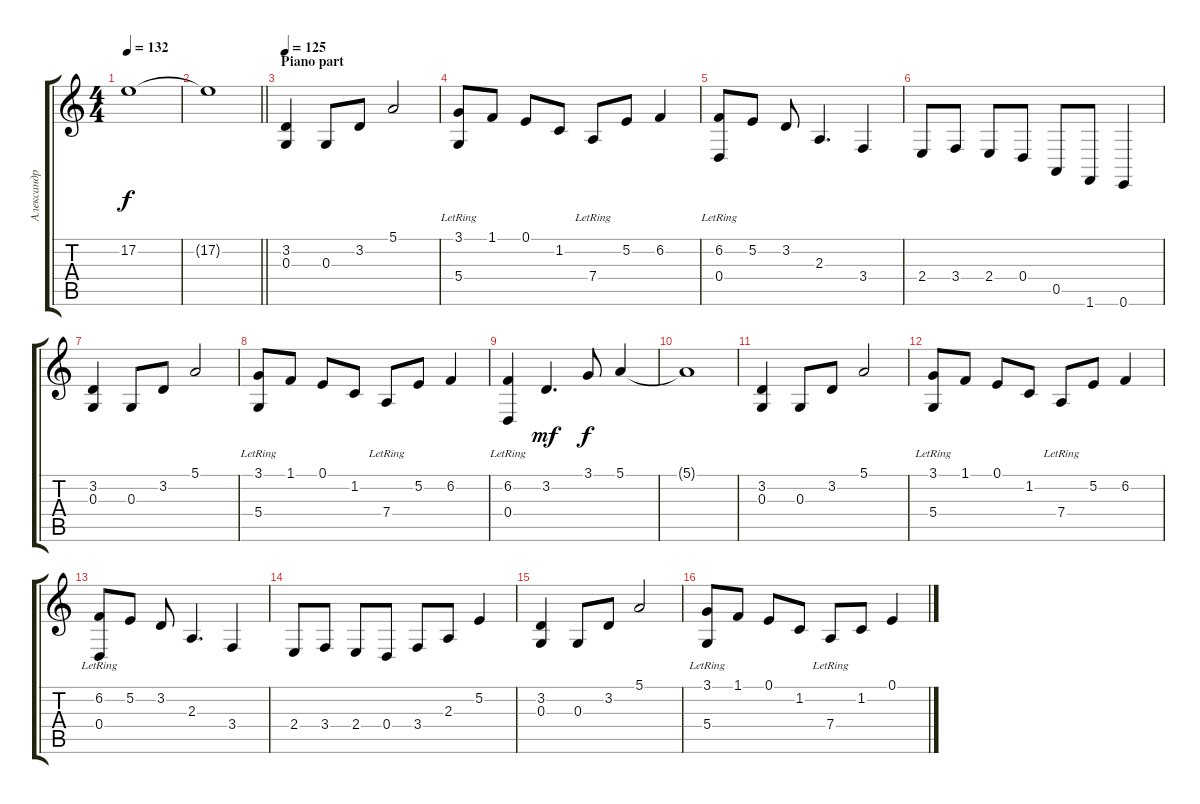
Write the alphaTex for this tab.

\track ("Александр \"Wish\" Андрюхин" "Александр ") {instrument brightacousticpiano}
\staff {score tabs}
\tuning (E4 B3 G3 D3 A2 E2) {hide}
\ts (4 4)
\tempo 132
\clef g2
\ks c
17.2.1{dy f} |
\barLineRight lightlight
17.2{t}.1 |
\section ("" "Piano part")
\tempo 125
(3.2 0.3).4{instrument electricpiano1} 0.3.8 3.2.8 5.1.2 |
(3.1 5.4{lr}).8 1.1.8 0.1.8 1.2.8 7.4{lr}.8 5.2.8 6.2.4 |
(6.2 0.4{lr}).8 5.2.8 3.2.8 2.3.4{d} 3.4.4 |
2.4.8 3.4.8 2.4.8 0.4.8 0.5.8 1.6.8 0.6.4 |
(3.2 0.3).4 0.3.8 3.2.8 5.1.2 |
(3.1 5.4{lr}).8 1.1.8 0.1.8 1.2.8 7.4{lr}.8 5.2.8 6.2.4 |
(6.2 0.4{lr}).4 3.2.4{d dy mf} 3.1.8{dy f} 5.1.4 |
5.1{t}.1 |
(3.2 0.3).4 0.3.8 3.2.8 5.1.2 |
(3.1 5.4{lr}).8 1.1.8 0.1.8 1.2.8 7.4{lr}.8 5.2.8 6.2.4 |
(6.2 0.4{lr}).8 5.2.8 3.2.8 2.3.4{d} 3.4.4 |
2.4.8 3.4.8 2.4.8 0.4.8 3.4.8 2.3.8 5.2.4 |
(3.2 0.3).4 0.3.8 3.2.8 5.1.2 |
(3.1 5.4{lr}).8 1.1.8 0.1.8 1.2.8 7.4{lr}.8 1.2.8 0.1.4
